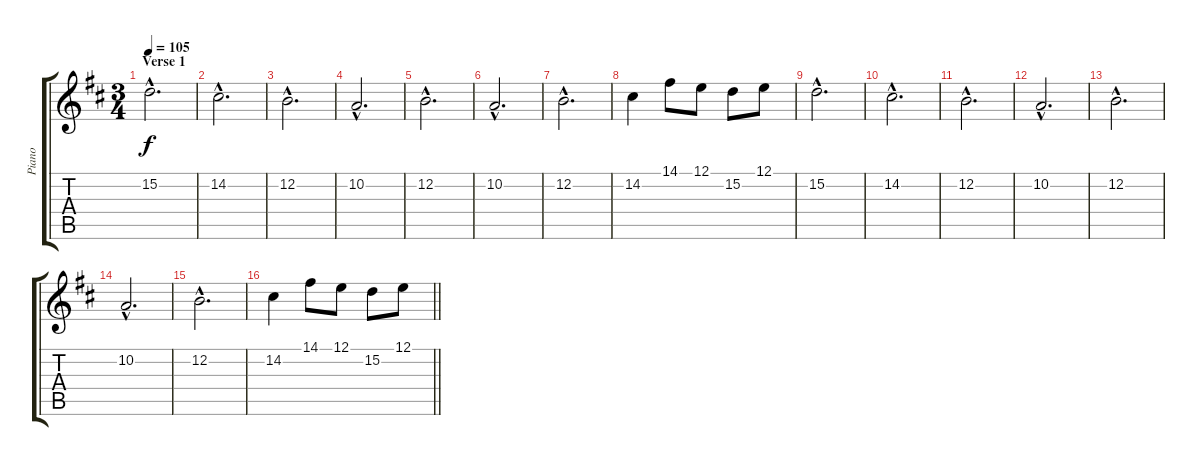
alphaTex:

\track ("Piano" "Piano") {instrument electricpiano1}
\staff {score tabs}
\tuning (E4 B3 G3 D3 A2 E2) {hide}
\ts (3 4)
\section ("" "Verse 1")
\tempo 105
\clef g2
\ks d
15.2{hac}.2{d dy f} |
14.2{hac}.2{d} |
12.2{hac}.2{d} |
10.2{hac}.2{d} |
12.2{hac}.2{d} |
10.2{hac}.2{d} |
12.2{hac}.2{d} |
14.2.4 14.1.8 12.1.8 15.2.8 12.1.8 |
15.2{hac}.2{d} |
14.2{hac}.2{d} |
12.2{hac}.2{d} |
10.2{hac}.2{d} |
12.2{hac}.2{d} |
10.2{hac}.2{d} |
12.2{hac}.2{d} |
\barLineRight lightlight
14.2.4 14.1.8 12.1.8 15.2.8 12.1.8
